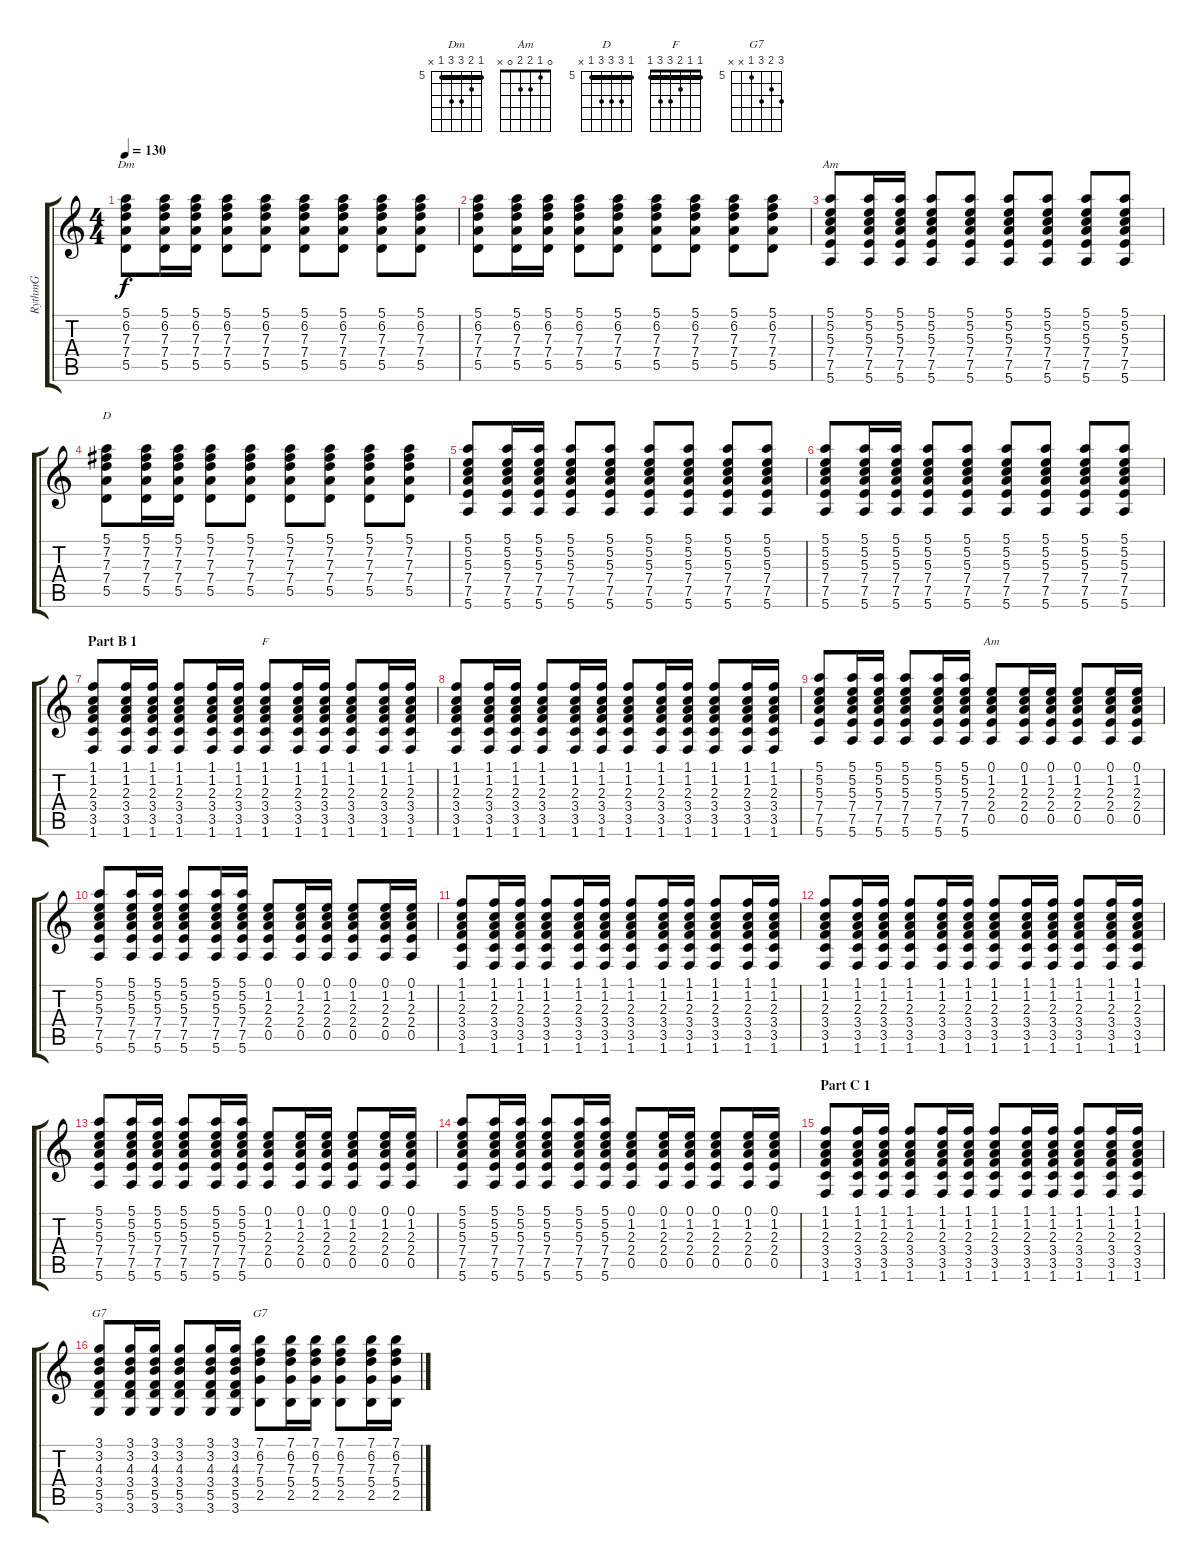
\track ("RythmG" "RythmG") {instrument acousticguitarsteel}
\staff {score tabs}
\tuning (E4 B3 G3 D3 A2 E2) {hide}
\chord ("Dm" 5 6 7 7 5 x) {firstfret 5 barre 5}
\chord ("Am" 5 5 5 7 7 5) {firstfret 5 barre 5}
\chord ("D" 5 7 7 7 5 x) {firstfret 5 barre 5}
\chord ("F" 1 1 2 3 3 1) {barre 1}
\chord ("Am" 0 1 2 2 0 x)
\chord ("G7" 3 3 4 3 5 3) {barre 3}
\chord ("G7" 7 6 7 5 x x) {firstfret 5}
\ts (4 4)
\tempo 130
\clef g2
\ks c
(5.1 6.2 7.3 7.4 5.5).8{ch "Dm" dy f} (5.1 6.2 7.3 7.4 5.5).16 (5.1 6.2 7.3 7.4 5.5).16 (5.1 6.2 7.3 7.4 5.5).8 (5.1 6.2 7.3 7.4 5.5).8 (5.1 6.2 7.3 7.4 5.5).8 (5.1 6.2 7.3 7.4 5.5).8 (5.1 6.2 7.3 7.4 5.5).8 (5.1 6.2 7.3 7.4 5.5).8 |
(5.1 6.2 7.3 7.4 5.5).8 (5.1 6.2 7.3 7.4 5.5).16 (5.1 6.2 7.3 7.4 5.5).16 (5.1 6.2 7.3 7.4 5.5).8 (5.1 6.2 7.3 7.4 5.5).8 (5.1 6.2 7.3 7.4 5.5).8 (5.1 6.2 7.3 7.4 5.5).8 (5.1 6.2 7.3 7.4 5.5).8 (5.1 6.2 7.3 7.4 5.5).8 |
(5.1 5.2 5.3 7.4 7.5 5.6).8{ch "Am"} (5.1 5.2 5.3 7.4 7.5 5.6).16 (5.1 5.2 5.3 7.4 7.5 5.6).16 (5.1 5.2 5.3 7.4 7.5 5.6).8 (5.1 5.2 5.3 7.4 7.5 5.6).8 (5.1 5.2 5.3 7.4 7.5 5.6).8 (5.1 5.2 5.3 7.4 7.5 5.6).8 (5.1 5.2 5.3 7.4 7.5 5.6).8 (5.1 5.2 5.3 7.4 7.5 5.6).8 |
(5.1 7.2 7.3 7.4 5.5).8{ch "D"} (5.1 7.2 7.3 7.4 5.5).16 (5.1 7.2 7.3 7.4 5.5).16 (5.1 7.2 7.3 7.4 5.5).8 (5.1 7.2 7.3 7.4 5.5).8 (5.1 7.2 7.3 7.4 5.5).8 (5.1 7.2 7.3 7.4 5.5).8 (5.1 7.2 7.3 7.4 5.5).8 (5.1 7.2 7.3 7.4 5.5).8 |
(5.1 5.2 5.3 7.4 7.5 5.6).8 (5.1 5.2 5.3 7.4 7.5 5.6).16 (5.1 5.2 5.3 7.4 7.5 5.6).16 (5.1 5.2 5.3 7.4 7.5 5.6).8 (5.1 5.2 5.3 7.4 7.5 5.6).8 (5.1 5.2 5.3 7.4 7.5 5.6).8 (5.1 5.2 5.3 7.4 7.5 5.6).8 (5.1 5.2 5.3 7.4 7.5 5.6).8 (5.1 5.2 5.3 7.4 7.5 5.6).8 |
(5.1 5.2 5.3 7.4 7.5 5.6).8 (5.1 5.2 5.3 7.4 7.5 5.6).16 (5.1 5.2 5.3 7.4 7.5 5.6).16 (5.1 5.2 5.3 7.4 7.5 5.6).8 (5.1 5.2 5.3 7.4 7.5 5.6).8 (5.1 5.2 5.3 7.4 7.5 5.6).8 (5.1 5.2 5.3 7.4 7.5 5.6).8 (5.1 5.2 5.3 7.4 7.5 5.6).8 (5.1 5.2 5.3 7.4 7.5 5.6).8 |
\section ("" "Part B 1")
(1.1 1.2 2.3 3.4 3.5 1.6).8 (1.1 1.2 2.3 3.4 3.5 1.6).16 (1.1 1.2 2.3 3.4 3.5 1.6).16 (1.1 1.2 2.3 3.4 3.5 1.6).8 (1.1 1.2 2.3 3.4 3.5 1.6).16 (1.1 1.2 2.3 3.4 3.5 1.6).16 (1.1 1.2 2.3 3.4 3.5 1.6).8{ch "F"} (1.1 1.2 2.3 3.4 3.5 1.6).16 (1.1 1.2 2.3 3.4 3.5 1.6).16 (1.1 1.2 2.3 3.4 3.5 1.6).8 (1.1 1.2 2.3 3.4 3.5 1.6).16 (1.1 1.2 2.3 3.4 3.5 1.6).16 |
(1.1 1.2 2.3 3.4 3.5 1.6).8 (1.1 1.2 2.3 3.4 3.5 1.6).16 (1.1 1.2 2.3 3.4 3.5 1.6).16 (1.1 1.2 2.3 3.4 3.5 1.6).8 (1.1 1.2 2.3 3.4 3.5 1.6).16 (1.1 1.2 2.3 3.4 3.5 1.6).16 (1.1 1.2 2.3 3.4 3.5 1.6).8 (1.1 1.2 2.3 3.4 3.5 1.6).16 (1.1 1.2 2.3 3.4 3.5 1.6).16 (1.1 1.2 2.3 3.4 3.5 1.6).8 (1.1 1.2 2.3 3.4 3.5 1.6).16 (1.1 1.2 2.3 3.4 3.5 1.6).16 |
(5.1 5.2 5.3 7.4 7.5 5.6).8 (5.1 5.2 5.3 7.4 7.5 5.6).16 (5.1 5.2 5.3 7.4 7.5 5.6).16 (5.1 5.2 5.3 7.4 7.5 5.6).8 (5.1 5.2 5.3 7.4 7.5 5.6).16 (5.1 5.2 5.3 7.4 7.5 5.6).16 (0.1 1.2 2.3 2.4 0.5).8{ch "Am"} (0.1 1.2 2.3 2.4 0.5).16 (0.1 1.2 2.3 2.4 0.5).16 (0.1 1.2 2.3 2.4 0.5).8 (0.1 1.2 2.3 2.4 0.5).16 (0.1 1.2 2.3 2.4 0.5).16 |
(5.1 5.2 5.3 7.4 7.5 5.6).8 (5.1 5.2 5.3 7.4 7.5 5.6).16 (5.1 5.2 5.3 7.4 7.5 5.6).16 (5.1 5.2 5.3 7.4 7.5 5.6).8 (5.1 5.2 5.3 7.4 7.5 5.6).16 (5.1 5.2 5.3 7.4 7.5 5.6).16 (0.1 1.2 2.3 2.4 0.5).8 (0.1 1.2 2.3 2.4 0.5).16 (0.1 1.2 2.3 2.4 0.5).16 (0.1 1.2 2.3 2.4 0.5).8 (0.1 1.2 2.3 2.4 0.5).16 (0.1 1.2 2.3 2.4 0.5).16 |
(1.1 1.2 2.3 3.4 3.5 1.6).8 (1.1 1.2 2.3 3.4 3.5 1.6).16 (1.1 1.2 2.3 3.4 3.5 1.6).16 (1.1 1.2 2.3 3.4 3.5 1.6).8 (1.1 1.2 2.3 3.4 3.5 1.6).16 (1.1 1.2 2.3 3.4 3.5 1.6).16 (1.1 1.2 2.3 3.4 3.5 1.6).8 (1.1 1.2 2.3 3.4 3.5 1.6).16 (1.1 1.2 2.3 3.4 3.5 1.6).16 (1.1 1.2 2.3 3.4 3.5 1.6).8 (1.1 1.2 2.3 3.4 3.5 1.6).16 (1.1 1.2 2.3 3.4 3.5 1.6).16 |
(1.1 1.2 2.3 3.4 3.5 1.6).8 (1.1 1.2 2.3 3.4 3.5 1.6).16 (1.1 1.2 2.3 3.4 3.5 1.6).16 (1.1 1.2 2.3 3.4 3.5 1.6).8 (1.1 1.2 2.3 3.4 3.5 1.6).16 (1.1 1.2 2.3 3.4 3.5 1.6).16 (1.1 1.2 2.3 3.4 3.5 1.6).8 (1.1 1.2 2.3 3.4 3.5 1.6).16 (1.1 1.2 2.3 3.4 3.5 1.6).16 (1.1 1.2 2.3 3.4 3.5 1.6).8 (1.1 1.2 2.3 3.4 3.5 1.6).16 (1.1 1.2 2.3 3.4 3.5 1.6).16 |
(5.1 5.2 5.3 7.4 7.5 5.6).8 (5.1 5.2 5.3 7.4 7.5 5.6).16 (5.1 5.2 5.3 7.4 7.5 5.6).16 (5.1 5.2 5.3 7.4 7.5 5.6).8 (5.1 5.2 5.3 7.4 7.5 5.6).16 (5.1 5.2 5.3 7.4 7.5 5.6).16 (0.1 1.2 2.3 2.4 0.5).8 (0.1 1.2 2.3 2.4 0.5).16 (0.1 1.2 2.3 2.4 0.5).16 (0.1 1.2 2.3 2.4 0.5).8 (0.1 1.2 2.3 2.4 0.5).16 (0.1 1.2 2.3 2.4 0.5).16 |
(5.1 5.2 5.3 7.4 7.5 5.6).8 (5.1 5.2 5.3 7.4 7.5 5.6).16 (5.1 5.2 5.3 7.4 7.5 5.6).16 (5.1 5.2 5.3 7.4 7.5 5.6).8 (5.1 5.2 5.3 7.4 7.5 5.6).16 (5.1 5.2 5.3 7.4 7.5 5.6).16 (0.1 1.2 2.3 2.4 0.5).8 (0.1 1.2 2.3 2.4 0.5).16 (0.1 1.2 2.3 2.4 0.5).16 (0.1 1.2 2.3 2.4 0.5).8 (0.1 1.2 2.3 2.4 0.5).16 (0.1 1.2 2.3 2.4 0.5).16 |
\section ("" "Part C 1")
(1.1 1.2 2.3 3.4 3.5 1.6).8 (1.1 1.2 2.3 3.4 3.5 1.6).16 (1.1 1.2 2.3 3.4 3.5 1.6).16 (1.1 1.2 2.3 3.4 3.5 1.6).8 (1.1 1.2 2.3 3.4 3.5 1.6).16 (1.1 1.2 2.3 3.4 3.5 1.6).16 (1.1 1.2 2.3 3.4 3.5 1.6).8 (1.1 1.2 2.3 3.4 3.5 1.6).16 (1.1 1.2 2.3 3.4 3.5 1.6).16 (1.1 1.2 2.3 3.4 3.5 1.6).8 (1.1 1.2 2.3 3.4 3.5 1.6).16 (1.1 1.2 2.3 3.4 3.5 1.6).16 |
(3.1 3.2 4.3 3.4 5.5 3.6).8{ch "G7"} (3.1 3.2 4.3 3.4 5.5 3.6).16 (3.1 3.2 4.3 3.4 5.5 3.6).16 (3.1 3.2 4.3 3.4 5.5 3.6).8 (3.1 3.2 4.3 3.4 5.5 3.6).16 (3.1 3.2 4.3 3.4 5.5 3.6).16 (7.1 6.2 7.3 5.4 2.5).8{ch "G7"} (7.1 6.2 7.3 5.4 2.5).16 (7.1 6.2 7.3 5.4 2.5).16 (7.1 6.2 7.3 5.4 2.5).8 (7.1 6.2 7.3 5.4 2.5).16 (7.1 6.2 7.3 5.4 2.5).16
